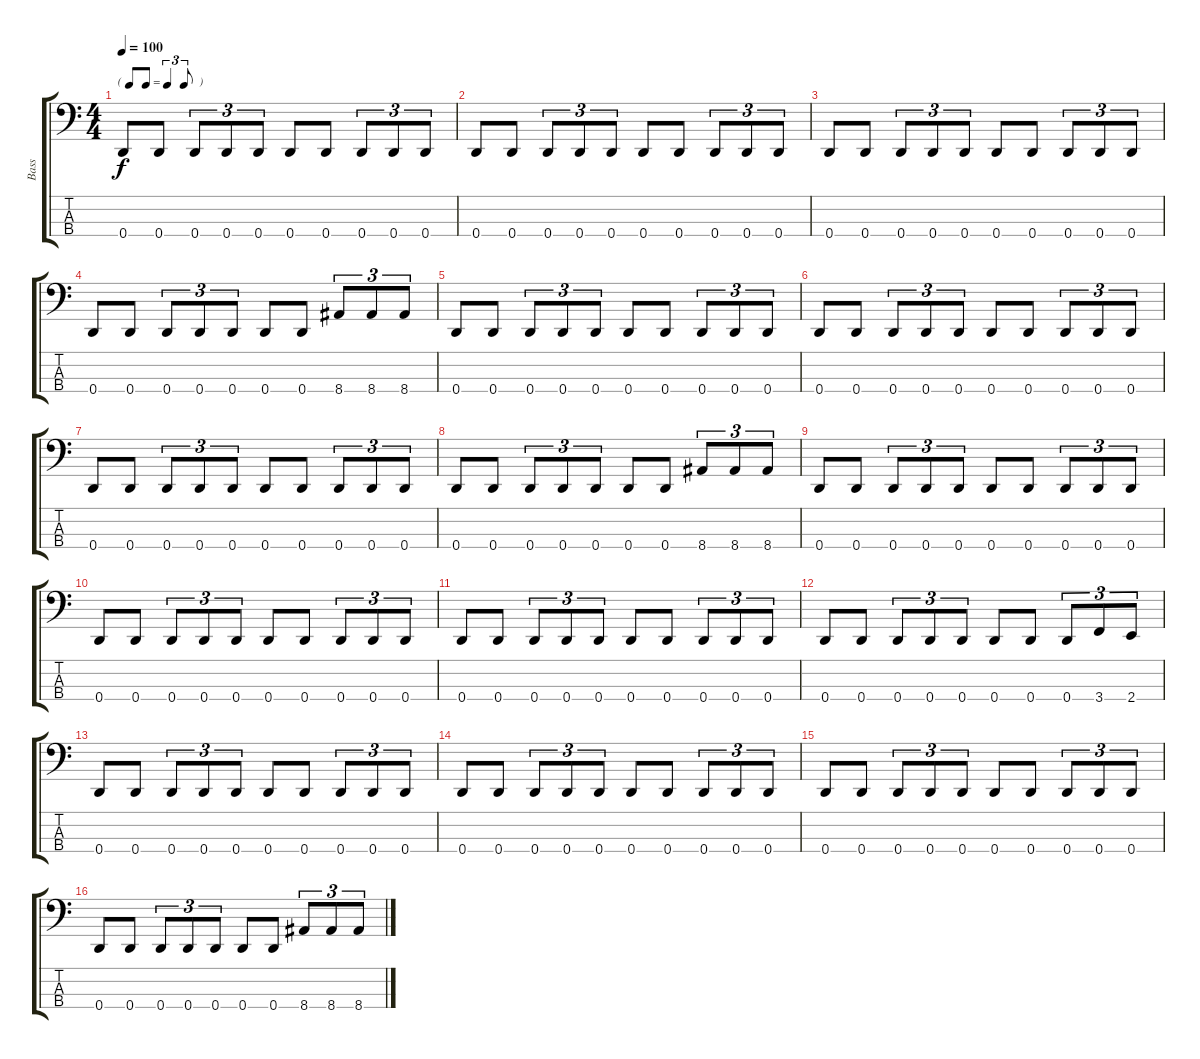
\track ("Bass" "Bass") {instrument electricbassfinger}
\staff {score tabs}
\tuning (G2 D2 A1 D1) {hide}
\ts (4 4)
\tf triplet8th
\tempo 100
\clef f4
\ks c
0.4.8{dy f volume 11} 0.4.8 0.4.8{tu (3 2)} 0.4.8{tu (3 2)} 0.4.8{tu (3 2)} 0.4.8 0.4.8 0.4.8{tu (3 2)} 0.4.8{tu (3 2)} 0.4.8{tu (3 2)} |
0.4.8 0.4.8 0.4.8{tu (3 2)} 0.4.8{tu (3 2)} 0.4.8{tu (3 2)} 0.4.8 0.4.8 0.4.8{tu (3 2)} 0.4.8{tu (3 2)} 0.4.8{tu (3 2)} |
0.4.8 0.4.8 0.4.8{tu (3 2)} 0.4.8{tu (3 2)} 0.4.8{tu (3 2)} 0.4.8 0.4.8 0.4.8{tu (3 2)} 0.4.8{tu (3 2)} 0.4.8{tu (3 2)} |
0.4.8 0.4.8 0.4.8{tu (3 2)} 0.4.8{tu (3 2)} 0.4.8{tu (3 2)} 0.4.8 0.4.8 8.4.8{tu (3 2)} 8.4.8{tu (3 2)} 8.4.8{tu (3 2)} |
0.4.8 0.4.8 0.4.8{tu (3 2)} 0.4.8{tu (3 2)} 0.4.8{tu (3 2)} 0.4.8 0.4.8 0.4.8{tu (3 2)} 0.4.8{tu (3 2)} 0.4.8{tu (3 2)} |
0.4.8 0.4.8 0.4.8{tu (3 2)} 0.4.8{tu (3 2)} 0.4.8{tu (3 2)} 0.4.8 0.4.8 0.4.8{tu (3 2)} 0.4.8{tu (3 2)} 0.4.8{tu (3 2)} |
0.4.8 0.4.8 0.4.8{tu (3 2)} 0.4.8{tu (3 2)} 0.4.8{tu (3 2)} 0.4.8 0.4.8 0.4.8{tu (3 2)} 0.4.8{tu (3 2)} 0.4.8{tu (3 2)} |
0.4.8 0.4.8 0.4.8{tu (3 2)} 0.4.8{tu (3 2)} 0.4.8{tu (3 2)} 0.4.8 0.4.8 8.4.8{tu (3 2)} 8.4.8{tu (3 2)} 8.4.8{tu (3 2)} |
0.4.8 0.4.8 0.4.8{tu (3 2)} 0.4.8{tu (3 2)} 0.4.8{tu (3 2)} 0.4.8 0.4.8 0.4.8{tu (3 2)} 0.4.8{tu (3 2)} 0.4.8{tu (3 2)} |
0.4.8 0.4.8 0.4.8{tu (3 2)} 0.4.8{tu (3 2)} 0.4.8{tu (3 2)} 0.4.8 0.4.8 0.4.8{tu (3 2)} 0.4.8{tu (3 2)} 0.4.8{tu (3 2)} |
0.4.8 0.4.8 0.4.8{tu (3 2)} 0.4.8{tu (3 2)} 0.4.8{tu (3 2)} 0.4.8 0.4.8 0.4.8{tu (3 2)} 0.4.8{tu (3 2)} 0.4.8{tu (3 2)} |
0.4.8 0.4.8 0.4.8{tu (3 2)} 0.4.8{tu (3 2)} 0.4.8{tu (3 2)} 0.4.8 0.4.8 0.4.8{tu (3 2)} 3.4.8{tu (3 2)} 2.4.8{tu (3 2)} |
0.4.8 0.4.8 0.4.8{tu (3 2)} 0.4.8{tu (3 2)} 0.4.8{tu (3 2)} 0.4.8 0.4.8 0.4.8{tu (3 2)} 0.4.8{tu (3 2)} 0.4.8{tu (3 2)} |
0.4.8 0.4.8 0.4.8{tu (3 2)} 0.4.8{tu (3 2)} 0.4.8{tu (3 2)} 0.4.8 0.4.8 0.4.8{tu (3 2)} 0.4.8{tu (3 2)} 0.4.8{tu (3 2)} |
0.4.8 0.4.8 0.4.8{tu (3 2)} 0.4.8{tu (3 2)} 0.4.8{tu (3 2)} 0.4.8 0.4.8 0.4.8{tu (3 2)} 0.4.8{tu (3 2)} 0.4.8{tu (3 2)} |
0.4.8 0.4.8 0.4.8{tu (3 2)} 0.4.8{tu (3 2)} 0.4.8{tu (3 2)} 0.4.8 0.4.8 8.4.8{tu (3 2)} 8.4.8{tu (3 2)} 8.4.8{tu (3 2)}
